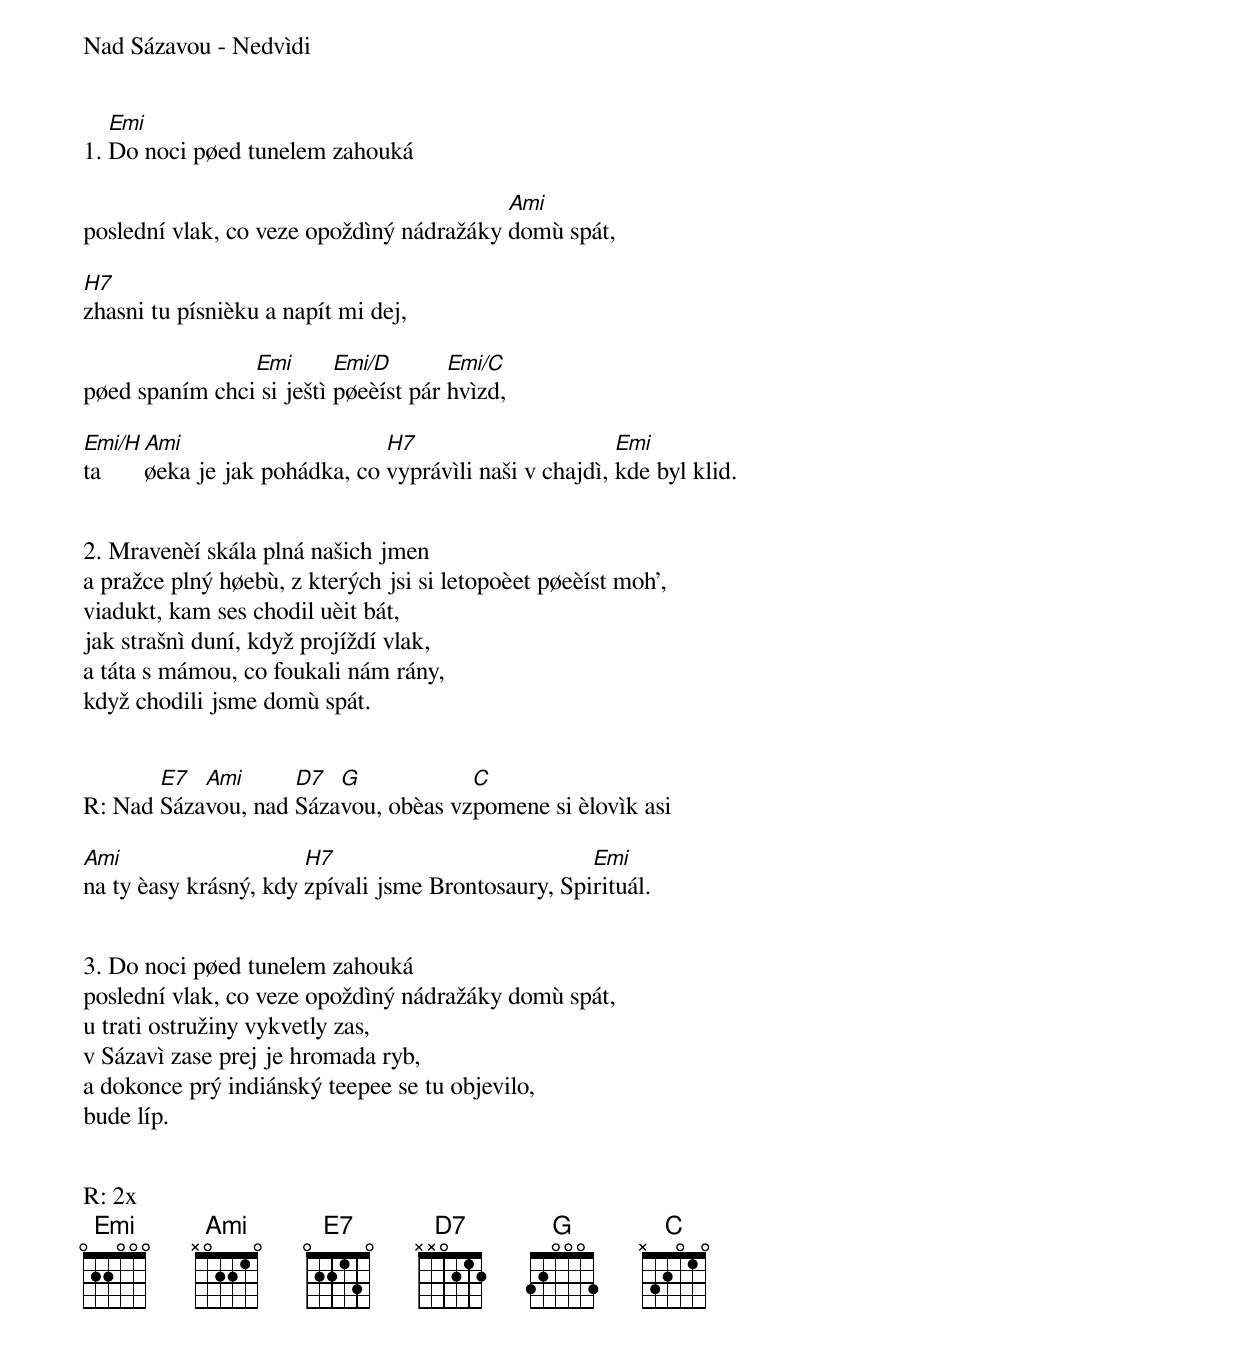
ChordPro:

Nad Sázavou - Nedvìdi


1. [Emi]Do noci pøed tunelem zahouká

poslední vlak, co veze opoždìný nádražáky [Ami]domù spát,

[H7]zhasni tu písnièku a napít mi dej,

pøed spaním chci[Emi] si ještì [Emi/D]pøeèíst pár [Emi/C]hvìzd,

[Emi/H]ta [Ami]øeka je jak pohádka, co [H7]vyprávìli naši v chajdì, [Emi]kde byl klid.


2. Mravenèí skála plná našich jmen
a pražce plný høebù, z kterých jsi si letopoèet pøeèíst moh',
viadukt, kam ses chodil uèit bát,
jak strašnì duní, když projíždí vlak,
a táta s mámou, co foukali nám rány,
když chodili jsme domù spát.


R: Nad [E7]Sáza[Ami]vou, nad [D7]Sáza[G]vou, obèas vz[C]pomene si èlovìk asi

[Ami]na ty èasy krásný, kdy [H7]zpívali jsme Brontosaury, Spi[Emi]rituál.


3. Do noci pøed tunelem zahouká
poslední vlak, co veze opoždìný nádražáky domù spát,
u trati ostružiny vykvetly zas,
v Sázavì zase prej je hromada ryb,
a dokonce prý indiánský teepee se tu objevilo,
bude líp.


R: 2x
